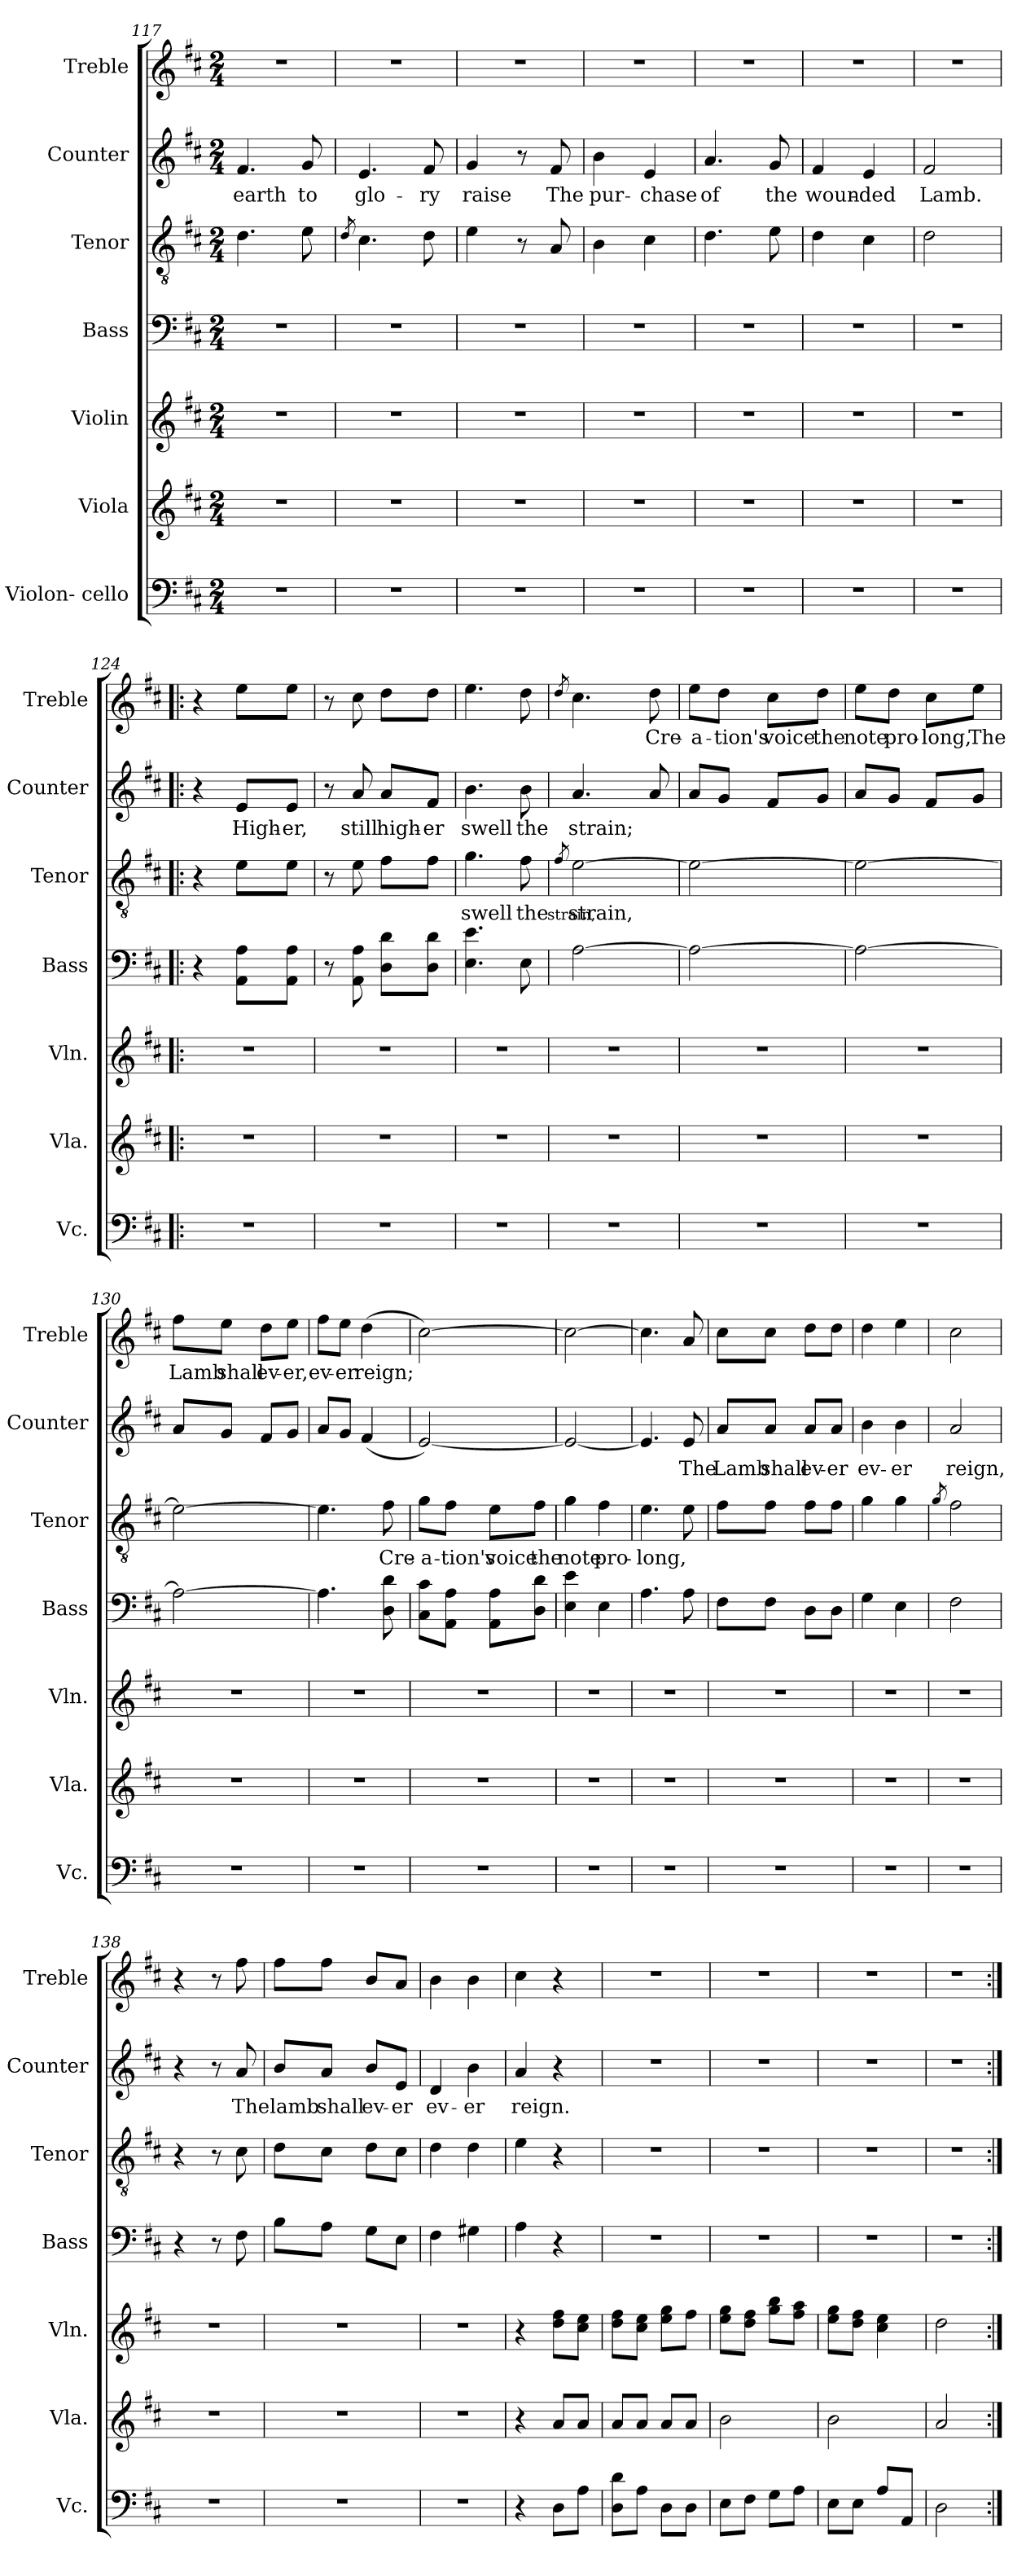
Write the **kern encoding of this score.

**kern	**kern	**kern	**kern	**kern	**text	**kern	**text	**kern	**text
*part7	*part6	*part5	*part4	*part3	*part3	*part2	*part2	*part1	*part1
*staff7	*staff6	*staff5	*staff4	*staff3	*staff3	*staff2	*staff2	*staff1	*staff1
*I"Violon- cello	*I"Viola	*I"Violin	*I"Bass	*I"Tenor	*	*I"Counter	*	*I"Treble	*
*I'Vc.	*I'Vla.	*I'Vln.	*I'Bass	*I'Tenor	*	*I'Counter	*	*I'Treble	*
*clefF4	*clefG2	*clefG2	*clefF4	*clefGv2	*	*clefG2	*	*clefG2	*
*k[f#c#]	*k[f#c#]	*k[f#c#]	*k[f#c#]	*k[f#c#]	*	*k[f#c#]	*	*k[f#c#]	*
*M2/4	*M2/4	*M2/4	*M2/4	*M2/4	*	*M2/4	*	*M2/4	*
=117	=117	=117	=117	=117	=117	=117	=117	=117	=117
2r	2r	2r	2r	4.d\	.	4.f#/	earth	2r	.
.	.	.	.	8e\	.	8g/	to	.	.
=118	=118	=118	=118	=118	=118	=118	=118	=118	=118
.	.	.	.	8qd/	.	.	.	.	.
2r	2r	2r	2r	4.c#\	.	4.e/	glo-	2r	.
.	.	.	.	8d\	.	8f#/	-ry	.	.
=119	=119	=119	=119	=119	=119	=119	=119	=119	=119
2r	2r	2r	2r	4e\	.	4g/	raise	2r	.
.	.	.	.	8r	.	8r	.	.	.
.	.	.	.	8A/	.	8f#/	The	.	.
=120	=120	=120	=120	=120	=120	=120	=120	=120	=120
2r	2r	2r	2r	4B\	.	4b\	pur-	2r	.
.	.	.	.	4c#\	.	4e/	-chase	.	.
=121	=121	=121	=121	=121	=121	=121	=121	=121	=121
2r	2r	2r	2r	4.d\	.	4.a/	of	2r	.
.	.	.	.	8e\	.	8g/	the	.	.
=122	=122	=122	=122	=122	=122	=122	=122	=122	=122
2r	2r	2r	2r	4d\	.	4f#/	woun-	2r	.
.	.	.	.	4c#\	.	4e/	-ded	.	.
=123	=123	=123	=123	=123	=123	=123	=123	=123	=123
2r	2r	2r	2r	2d\	.	2f#/	Lamb.	2r	.
=124!|:	=124!|:	=124!|:	=124!|:	=124!|:	=124!|:	=124!|:	=124!|:	=124!|:	=124!|:
2r	2r	2r	4r	4r	.	4r	.	4r	.
.	.	.	8AA\ 8A\L	8e\L	.	8e/L	High-	8ee\L	.
.	.	.	8AA\ 8A\J	8e\J	.	8e/J	-er,	8ee\J	.
=125	=125	=125	=125	=125	=125	=125	=125	=125	=125
2r	2r	2r	8r	8r	.	8r	.	8r	.
.	.	.	8AA\ 8A\	8e\	.	8a/	still	8cc#\	.
.	.	.	8D\ 8d\L	8f#\L	.	8a/L	high-	8dd\L	.
.	.	.	8D\ 8d\J	8f#\J	.	8f#/J	-er	8dd\J	.
=126	=126	=126	=126	=126	=126	=126	=126	=126	=126
2r	2r	2r	4.E\ 4.e\	4.g\	swell	4.b\	swell	4.ee\	.
.	.	.	8E\	8f#\	the	8b\	the	8dd\	.
=127	=127	=127	=127	=127	=127	=127	=127	=127	=127
.	.	.	.	8qf#/	strain,	.	.	8qdd/	.
2r	2r	2r	[2A\	[2e\	strain,	4.a/	strain;	4.cc#\	.
.	.	.	.	.	.	8a/	.	8dd\	Cre-
=128	=128	=128	=128	=128	=128	=128	=128	=128	=128
2r	2r	2r	2A\_	2e\_	.	8a/L	.	8ee\L	-a-
.	.	.	.	.	.	8g/J	.	8dd\J	-tion's
.	.	.	.	.	.	8f#/L	.	8cc#\L	voice
.	.	.	.	.	.	8g/J	.	8dd\J	the
=129	=129	=129	=129	=129	=129	=129	=129	=129	=129
2r	2r	2r	2A\_	2e\_	.	8a/L	.	8ee\L	note
.	.	.	.	.	.	8g/J	.	8dd\J	pro-
.	.	.	.	.	.	8f#/L	.	8cc#\L	-long,
.	.	.	.	.	.	8g/J	.	8ee\J	The
=130	=130	=130	=130	=130	=130	=130	=130	=130	=130
2r	2r	2r	2A\_	2e\_	.	8a/L	.	8ff#\L	Lamb
.	.	.	.	.	.	8g/J	.	8ee\J	shall
.	.	.	.	.	.	8f#/L	.	8dd\L	ev-
.	.	.	.	.	.	8g/J	.	8ee\J	-er,
=131	=131	=131	=131	=131	=131	=131	=131	=131	=131
2r	2r	2r	4.A\]	4.e\]	.	8a/L	.	8ff#\L	ev-
.	.	.	.	.	.	8g/J	.	8ee\J	-er
.	.	.	.	.	.	(4f#/	.	(4dd\	reign;
.	.	.	8D\ 8d\	8f#\	Cre-	.	.	.	.
=132	=132	=132	=132	=132	=132	=132	=132	=132	=132
2r	2r	2r	8C#\ 8c#\L	8g\L	-a-	[2e/)	.	[2cc#\)	.
.	.	.	8AA\ 8A\J	8f#\J	-tion's	.	.	.	.
.	.	.	8AA\ 8A\L	8e\L	voice	.	.	.	.
.	.	.	8D\ 8d\J	8f#\J	the	.	.	.	.
=133	=133	=133	=133	=133	=133	=133	=133	=133	=133
2r	2r	2r	4E\ 4e\	4g\	note	2e/_	.	2cc#\_	.
.	.	.	4E\	4f#\	pro-	.	.	.	.
=134	=134	=134	=134	=134	=134	=134	=134	=134	=134
2r	2r	2r	4.A\	4.e\	-long,	4.e/]	.	4.cc#\]	.
.	.	.	8A\	8e\	.	8e/	The	8a/	.
=135	=135	=135	=135	=135	=135	=135	=135	=135	=135
2r	2r	2r	8F#\L	8f#\L	.	8a/L	Lamb	8cc#\L	.
.	.	.	8F#\J	8f#\J	.	8a/J	shall	8cc#\J	.
.	.	.	8D\L	8f#\L	.	8a/L	ev-	8dd\L	.
.	.	.	8D\J	8f#\J	.	8a/J	-er	8dd\J	.
=136	=136	=136	=136	=136	=136	=136	=136	=136	=136
2r	2r	2r	4G\	4g\	.	4b\	ev-	4dd\	.
.	.	.	4E\	4g\	.	4b\	-er	4ee\	.
=137	=137	=137	=137	=137	=137	=137	=137	=137	=137
.	.	.	.	8qg/	.	.	.	.	.
2r	2r	2r	2F#\	2f#\	.	2a/	reign,	2cc#\	.
=138	=138	=138	=138	=138	=138	=138	=138	=138	=138
2r	2r	2r	4r	4r	.	4r	.	4r	.
.	.	.	8r	8r	.	8r	.	8r	.
.	.	.	8F#\	8c#\	.	8a/	The	8ff#\	.
=139	=139	=139	=139	=139	=139	=139	=139	=139	=139
2r	2r	2r	8B\L	8d\L	.	8b/L	lamb	8ff#\L	.
.	.	.	8A\J	8c#\J	.	8a/J	shall	8ff#\J	.
.	.	.	8G\L	8d\L	.	8b/L	ev-	8b/L	.
.	.	.	8E\J	8c#\J	.	8e/J	-er	8a/J	.
=140	=140	=140	=140	=140	=140	=140	=140	=140	=140
2r	2r	2r	4F#\	4d\	.	4d/	ev-	4b\	.
.	.	.	4G#X\	4d\	.	4b\	-er	4b\	.
=141	=141	=141	=141	=141	=141	=141	=141	=141	=141
4r	4r	4r	4A\	4e\	.	4a/	reign.	4cc#\	.
8D\L	8a/L	8dd\ 8ff#\L	4r	4r	.	4r	.	4r	.
8A\J	8a/J	8cc#\ 8ee\J	.	.	.	.	.	.	.
=142	=142	=142	=142	=142	=142	=142	=142	=142	=142
8D\ 8d\L	8a/L	8dd\ 8ff#\L	2r	2r	.	2r	.	2r	.
8A\J	8a/J	8cc#\ 8ee\J	.	.	.	.	.	.	.
8D\L	8a/L	8ee\ 8gg\L	.	.	.	.	.	.	.
8D\J	8a/J	8ff#\J	.	.	.	.	.	.	.
=143	=143	=143	=143	=143	=143	=143	=143	=143	=143
8E\L	2b\	8ee\ 8gg\L	2r	2r	.	2r	.	2r	.
8F#\J	.	8dd\ 8ff#\J	.	.	.	.	.	.	.
8G\L	.	8gg\ 8bb\L	.	.	.	.	.	.	.
8A\J	.	8ff#\ 8aa\J	.	.	.	.	.	.	.
=144	=144	=144	=144	=144	=144	=144	=144	=144	=144
8E\L	2b\	8ee\ 8gg\L	2r	2r	.	2r	.	2r	.
8E\J	.	8dd\ 8ff#\J	.	.	.	.	.	.	.
8A\L	.	4cc#\ 4ee\	.	.	.	.	.	.	.
8AA/J	.	.	.	.	.	.	.	.	.
=145	=145	=145	=145	=145	=145	=145	=145	=145	=145
2D\	2a/	2dd\	2r	2r	.	2r	.	2r	.
=:|!	=:|!	=:|!	=:|!	=:|!	=:|!	=:|!	=:|!	=:|!	=:|!
*-	*-	*-	*-	*-	*-	*-	*-	*-	*-
